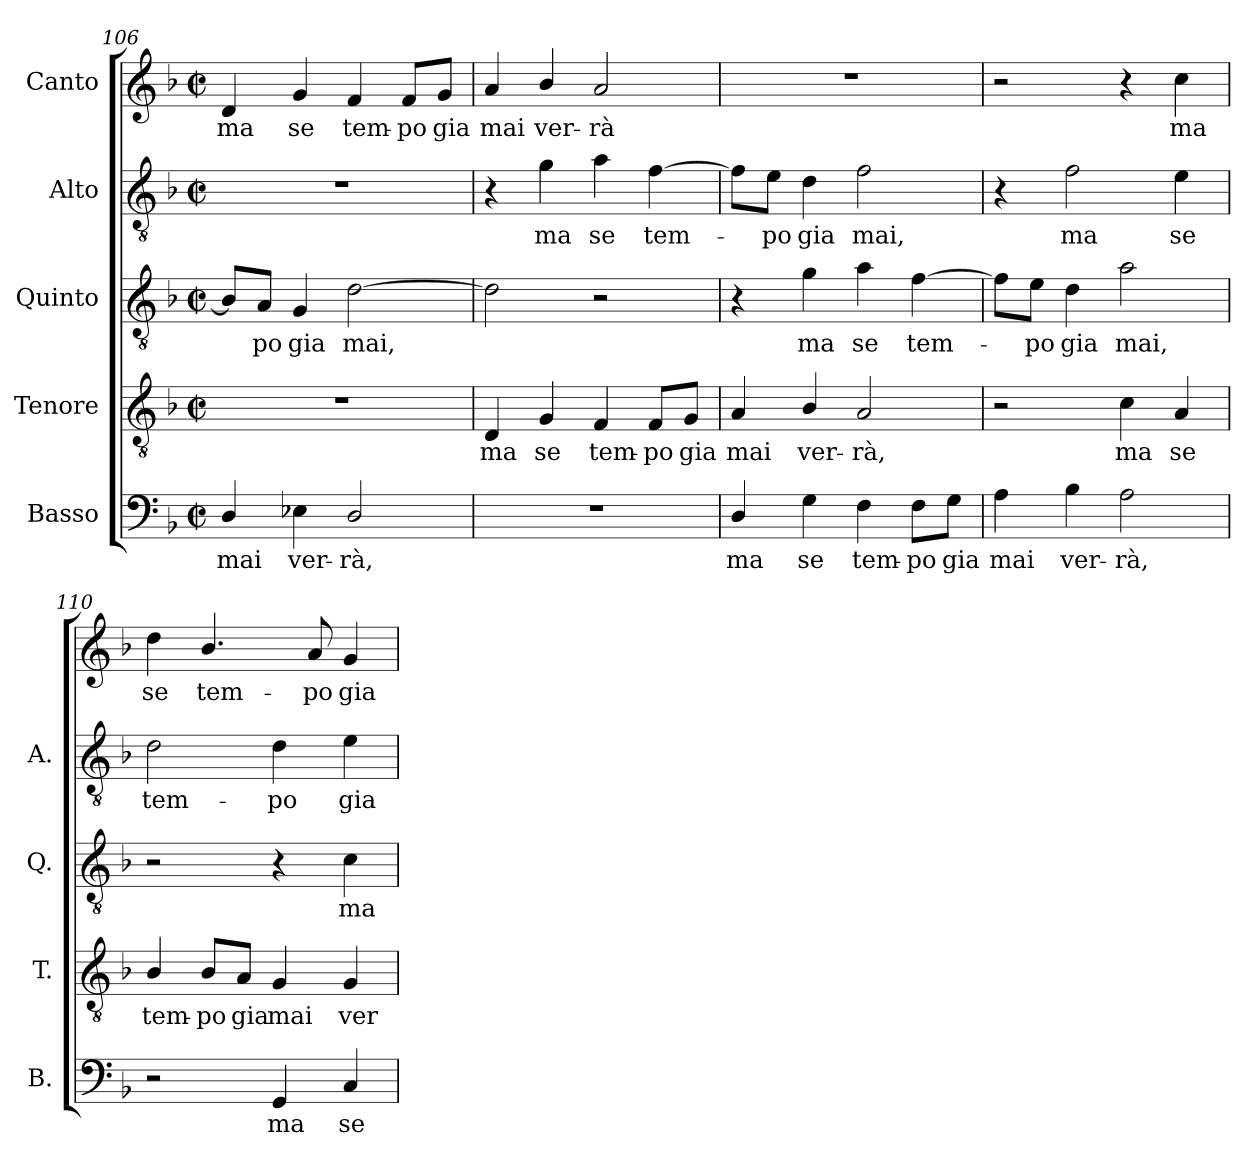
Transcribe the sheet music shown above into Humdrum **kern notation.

**kern	**text	**kern	**text	**kern	**text	**kern	**text	**kern	**text
*part5	*part5	*part4	*part4	*part3	*part3	*part2	*part2	*part1	*part1
*staff5	*staff5	*staff4	*staff4	*staff3	*staff3	*staff2	*staff2	*staff1	*staff1
*I"Basso	*	*I"Tenore	*	*I"Quinto	*	*I"Alto	*	*I"Canto	*
*I'B.	*	*I'T.	*	*I'Q.	*	*I'A.	*	*	*
*clefF4	*	*clefGv2	*	*clefGv2	*	*clefGv2	*	*clefG2	*
*	*	*ITrd7c12	*	*ITrd7c12	*	*ITrd7c12	*	*	*
*k[b-]	*	*k[b-]	*	*k[b-]	*	*k[b-]	*	*k[b-]	*
*F:	*	*F:	*	*F:	*	*F:	*	*F:	*
*M2/2	*	*M2/2	*	*M2/2	*	*M2/2	*	*M2/2	*
*met(c|)	*	*met(c|)	*	*met(c|)	*	*met(c|)	*	*met(c|)	*
=106	=106	=106	=106	=106	=106	=106	=106	=106	=106
!	!LO:LY:b:color=#000000	!	!	!	!	!	!	!	!
!	!	!	!	!	!	!	!	!	!LO:LY:b:color=#000000
4Di/	-mai	1r	.	8BB-i/L]	.	1r	.	4di/	ma
!	!	!	!	!	!LO:LY:b:color=#000000	!	!	!	!
.	.	.	.	8AAi/J	-po	.	.	.	.
!	!LO:LY:b:color=#000000	!	!	!	!	!	!	!	!
!	!	!	!	!	!LO:LY:b:color=#000000	!	!	!	!
!	!	!	!	!	!	!	!	!	!LO:LY:b:color=#000000
4E-Xi\	ver-	.	.	4GGi/	gia	.	.	4gi/	se
!	!LO:LY:b:color=#000000	!	!	!	!	!	!	!	!
!	!	!	!	!	!LO:LY:b:color=#000000	!	!	!	!
!	!	!	!	!	!	!	!	!	!LO:LY:b:color=#000000
2Di/	-rà,	.	.	[2Di\	mai,	.	.	4fi/	tem-
!	!	!	!	!	!	!	!	!	!LO:LY:b:color=#000000
.	.	.	.	.	.	.	.	8fi/L	-po
!	!	!	!	!	!	!	!	!	!LO:LY:b:color=#000000
.	.	.	.	.	.	.	.	8gi/J	gia
=107	=107	=107	=107	=107	=107	=107	=107	=107	=107
!	!	!	!LO:LY:b:color=#000000	!	!	!	!	!	!
!	!	!	!	!	!	!	!	!	!LO:LY:b:color=#000000
1r	.	4DDi/	ma	2Di\]	.	4r	.	4ai/	mai
!	!	!	!LO:LY:b:color=#000000	!	!	!	!	!	!
!	!	!	!	!	!	!	!LO:LY:b:color=#000000	!	!
!	!	!	!	!	!	!	!	!	!LO:LY:b:color=#000000
.	.	4GGi/	se	.	.	4Gi\	ma	4b-i/	ver-
!	!	!	!LO:LY:b:color=#000000	!	!	!	!	!	!
!	!	!	!	!	!	!	!LO:LY:b:color=#000000	!	!
!	!	!	!	!	!	!	!	!	!LO:LY:b:color=#000000
.	.	4FFi/	tem-	2r	.	4Ai\	se	2ai/	-rà
!	!	!	!LO:LY:b:color=#000000	!	!	!	!	!	!
!	!	!	!	!	!	!	!LO:LY:b:color=#000000	!	!
.	.	8FFi/L	-po	.	.	[4Fi\	tem-	.	.
!	!	!	!LO:LY:b:color=#000000	!	!	!	!	!	!
.	.	8GGi/J	gia	.	.	.	.	.	.
!!LO:LB:g=z
=108	=108	=108	=108	=108	=108	=108	=108	=108	=108
!	!LO:LY:b:color=#000000	!	!	!	!	!	!	!	!
!	!	!	!LO:LY:b:color=#000000	!	!	!	!	!	!
4Di/	ma	4AAi/	mai	4r	.	8Fi\L]	.	1r	.
!	!	!	!	!	!	!	!LO:LY:b:color=#000000	!	!
.	.	.	.	.	.	8Ei\J	-po	.	.
!	!LO:LY:b:color=#000000	!	!	!	!	!	!	!	!
!	!	!	!LO:LY:b:color=#000000	!	!	!	!	!	!
!	!	!	!	!	!LO:LY:b:color=#000000	!	!	!	!
!	!	!	!	!	!	!	!LO:LY:b:color=#000000	!	!
4Gi\	se	4BB-i/	ver-	4Gi\	ma	4Di\	gia	.	.
!	!LO:LY:b:color=#000000	!	!	!	!	!	!	!	!
!	!	!	!LO:LY:b:color=#000000	!	!	!	!	!	!
!	!	!	!	!	!LO:LY:b:color=#000000	!	!	!	!
!	!	!	!	!	!	!	!LO:LY:b:color=#000000	!	!
4Fi\	tem-	2AAi/	-rà,	4Ai\	se	2Fi\	mai,	.	.
!	!LO:LY:b:color=#000000	!	!	!	!	!	!	!	!
!	!	!	!	!	!LO:LY:b:color=#000000	!	!	!	!
8Fi\L	-po	.	.	[4Fi\	tem-	.	.	.	.
!	!LO:LY:b:color=#000000	!	!	!	!	!	!	!	!
8Gi\J	gia	.	.	.	.	.	.	.	.
=109	=109	=109	=109	=109	=109	=109	=109	=109	=109
!	!LO:LY:b:color=#000000	!	!	!	!	!	!	!	!
4Ai\	mai	2r	.	8Fi\L]	.	4r	.	2r	.
!	!	!	!	!	!LO:LY:b:color=#000000	!	!	!	!
.	.	.	.	8Ei\J	-po	.	.	.	.
!	!LO:LY:b:color=#000000	!	!	!	!	!	!	!	!
!	!	!	!	!	!LO:LY:b:color=#000000	!	!	!	!
!	!	!	!	!	!	!	!LO:LY:b:color=#000000	!	!
4B-i\	ver-	.	.	4Di\	gia	2Fi\	ma	.	.
!	!LO:LY:b:color=#000000	!	!	!	!	!	!	!	!
!	!	!	!LO:LY:b:color=#000000	!	!	!	!	!	!
!	!	!	!	!	!LO:LY:b:color=#000000	!	!	!	!
2Ai\	-rà,	4Ci\	ma	2Ai\	mai,	.	.	4r	.
!	!	!	!LO:LY:b:color=#000000	!	!	!	!	!	!
!	!	!	!	!	!	!	!LO:LY:b:color=#000000	!	!
!	!	!	!	!	!	!	!	!	!LO:LY:b:color=#000000
.	.	4AAi/	se	.	.	4Ei\	se	4cci\	ma
=110	=110	=110	=110	=110	=110	=110	=110	=110	=110
!	!	!	!LO:LY:b:color=#000000	!	!	!	!	!	!
!	!	!	!	!	!	!	!LO:LY:b:color=#000000	!	!
!	!	!	!	!	!	!	!	!	!LO:LY:b:color=#000000
2r	.	4BB-i/	tem-	2r	.	2Di\	tem-	4ddi\	se
!	!	!	!LO:LY:b:color=#000000	!	!	!	!	!	!
!	!	!	!	!	!	!	!	!	!LO:LY:b:color=#000000
.	.	8BB-i/L	-po	.	.	.	.	4.b-i/	tem-
!	!	!	!LO:LY:b:color=#000000	!	!	!	!	!	!
.	.	8AAi/J	gia	.	.	.	.	.	.
!	!LO:LY:b:color=#000000	!	!	!	!	!	!	!	!
!	!	!	!LO:LY:b:color=#000000	!	!	!	!	!	!
!	!	!	!	!	!	!	!LO:LY:b:color=#000000	!	!
4GGi/	ma	4GGi/	mai	4r	.	4Di\	-po	.	.
!	!	!	!	!	!	!	!	!	!LO:LY:b:color=#000000
.	.	.	.	.	.	.	.	8ai/	-po
!	!LO:LY:b:color=#000000	!	!	!	!	!	!	!	!
!	!	!	!LO:LY:b:color=#000000	!	!	!	!	!	!
!	!	!	!	!	!LO:LY:b:color=#000000	!	!	!	!
!	!	!	!	!	!	!	!LO:LY:b:color=#000000	!	!
!	!	!	!	!	!	!	!	!	!LO:LY:b:color=#000000
4Ci/	se	4GGi/	ver-	4Ci\	ma	4Ei\	gia	4gi/	gia-
=	=	=	=	=	=	=	=	=	=
*-	*-	*-	*-	*-	*-	*-	*-	*-	*-
